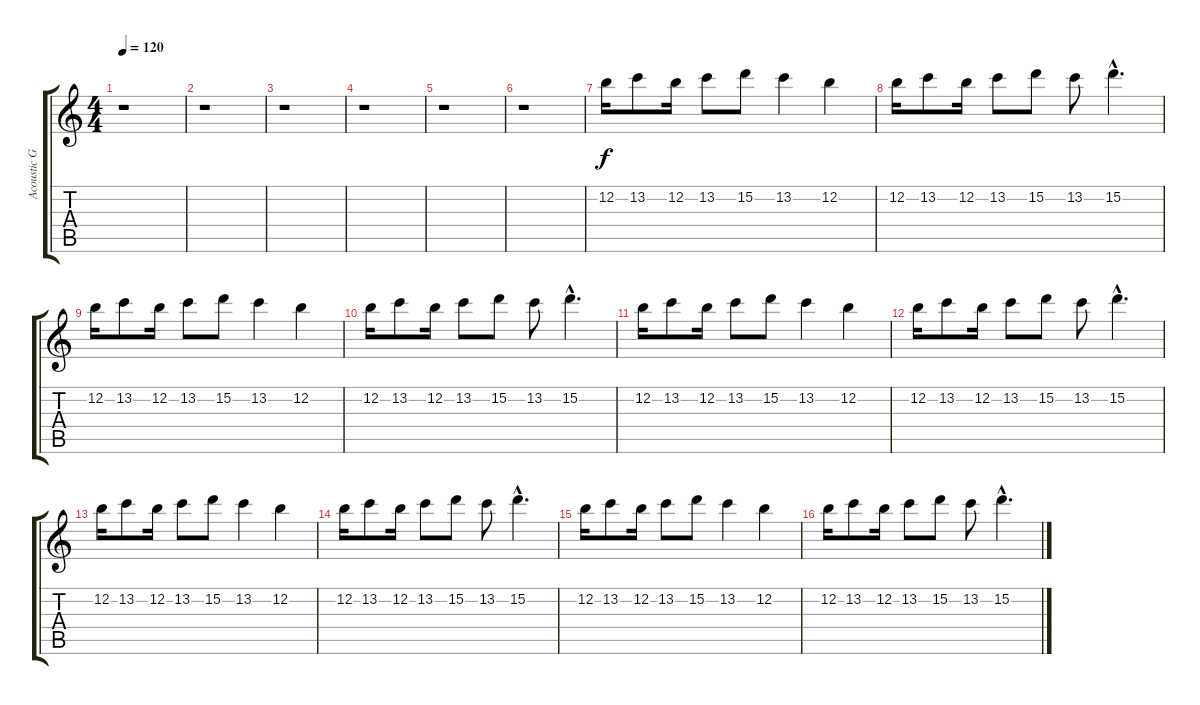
\track ("Acoustic Guitar 2" "Acoustic G") {instrument acousticguitarsteel}
\staff {score tabs}
\tuning (E4 B3 G3 D3 A2 E2) {hide}
\ts (4 4)
\tempo 120
\clef g2
\ks c
r.1{dy f} |
r.1 |
r.1 |
r.1 |
r.1 |
r.1 |
12.2.16 13.2.8 12.2.16 13.2.8 15.2.8 13.2.4 12.2.4 |
12.2.16 13.2.8 12.2.16 13.2.8 15.2.8 13.2.8 15.2{hac}.4{d} |
12.2.16 13.2.8 12.2.16 13.2.8 15.2.8 13.2.4 12.2.4 |
12.2.16{volume 11} 13.2.8 12.2.16 13.2.8 15.2.8 13.2.8 15.2{hac}.4{d} |
12.2.16{volume 10} 13.2.8 12.2.16 13.2.8 15.2.8 13.2.4 12.2.4 |
12.2.16{volume 9} 13.2.8 12.2.16 13.2.8 15.2.8 13.2.8 15.2{hac}.4{d} |
12.2.16{volume 8} 13.2.8 12.2.16 13.2.8 15.2.8 13.2.4 12.2.4 |
12.2.16{volume 7} 13.2.8 12.2.16 13.2.8 15.2.8 13.2.8 15.2{hac}.4{d} |
12.2.16{volume 5} 13.2.8 12.2.16 13.2.8 15.2.8 13.2.4 12.2.4 |
12.2.16{volume 3} 13.2.8 12.2.16 13.2.8 15.2.8 13.2.8 15.2{hac}.4{d}
